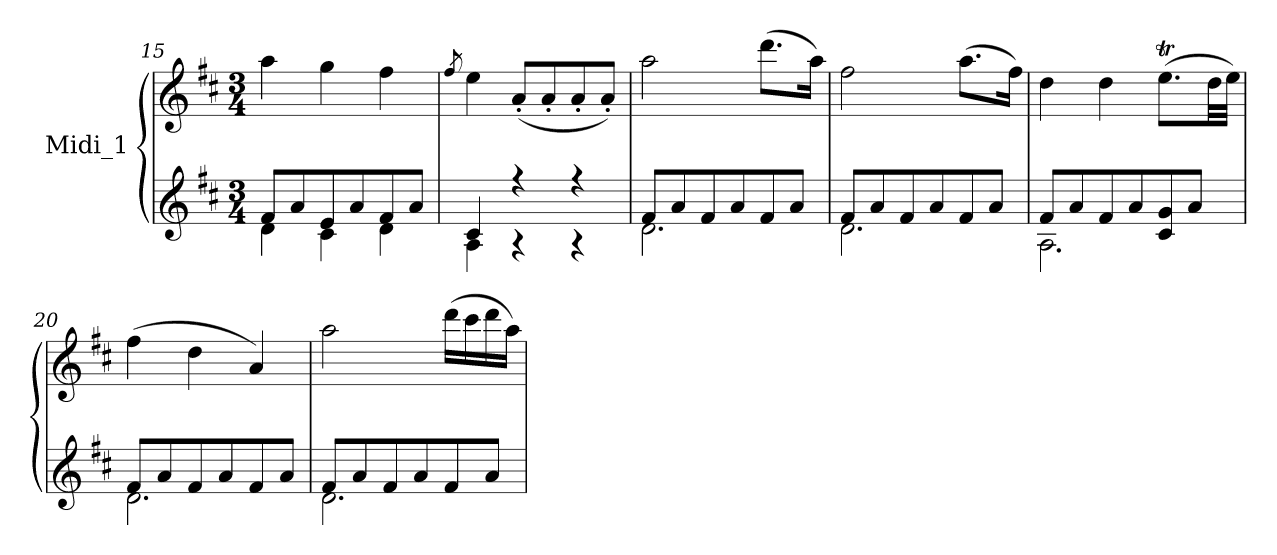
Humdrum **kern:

**kern	**kern
*part1	*part1
*staff2	*staff1
*I"Midi_1	*
*clefG2	*clefG2
*k[f#c#]	*k[f#c#]
*D:	*D:
*M3/4	*M3/4
=15	=15
*^	*
8f#/L	4d\	4aa\
8a/	.	.
8e/	4c#\	4gg\
8a/	.	.
8f#/	4d\	4ff#\
8a/J	.	.
=16	=16	=16
.	.	8qff#/
4c#/	4A\	4ee\
4r	4r	(8a'/L
.	.	8a'/
4r	4r	8a'/
.	.	8a'/J)
!!LO:LB:g=z
=17	=17	=17
8f#/L	2.d\	2aa\
8a/	.	.
8f#/	.	.
8a/	.	.
8f#/	.	(>8.ddd\L
8a/J	.	.
.	.	16aa\Jk)
=18	=18	=18
8f#/L	2.d\	2ff#\
8a/	.	.
8f#/	.	.
8a/	.	.
8f#/	.	(>8.aa\L
8a/J	.	.
.	.	16ff#\Jk)
=19	=19	=19
8f#/L	2.A\	4dd\
8a/	.	.
8f#/	.	4dd\
8a/	.	.
8c#/ 8g/	.	(>8.eeT\L
8a/J	.	.
.	.	32dd\LL
.	.	32ee\JJJ)
=20	=20	=20
8f#/L	2.d\	(>4ff#\
8a/	.	.
8f#/	.	4dd\
8a/	.	.
8f#/	.	4a/)
8a/J	.	.
=21	=21	=21
8f#/L	2.d\	2aa\
8a/	.	.
8f#/	.	.
8a/	.	.
8f#/	.	(>16ddd\LL
.	.	16ccc#\
8a/J	.	16ddd\
.	.	16aa\JJ)
*v	*v	*
=	=
*-	*-
